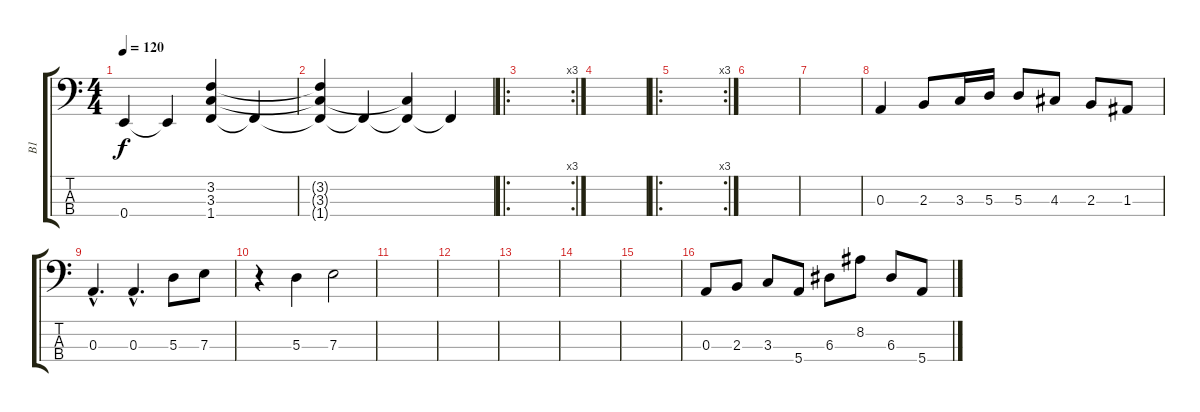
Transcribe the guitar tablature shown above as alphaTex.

\track ("B1" "B1") {instrument electricbasspick}
\staff {score tabs}
\tuning (G2 D2 A1 E1) {hide}
\ts (4 4)
\tempo 120
\clef f4
\ks c
0.4{t}.4{dy f} 0.4{t}.4 (3.2 3.3 1.4).4 1.4{t}.4 |
(3.2{t} 3.3{t} 1.4{t}).4 1.4{t}.4 (3.3{t} 1.4{t}).4 1.4{t}.4 |
\ro
\rc 3
|
|
\ro
\rc 3
|
|
|
0.3.4 2.3.8 3.3.16 5.3.16 5.3.8 4.3.8 2.3.8 1.3.8 |
0.3{hac}.4{d} 0.3{hac}.4{d} 5.3.8 7.3.8 |
r.4 5.3.4 7.3.2 |
|
|
|
|
|
0.3.8 2.3.8 3.3.8 5.4.8 6.3.8 8.2.8 6.3.8 5.4.8
